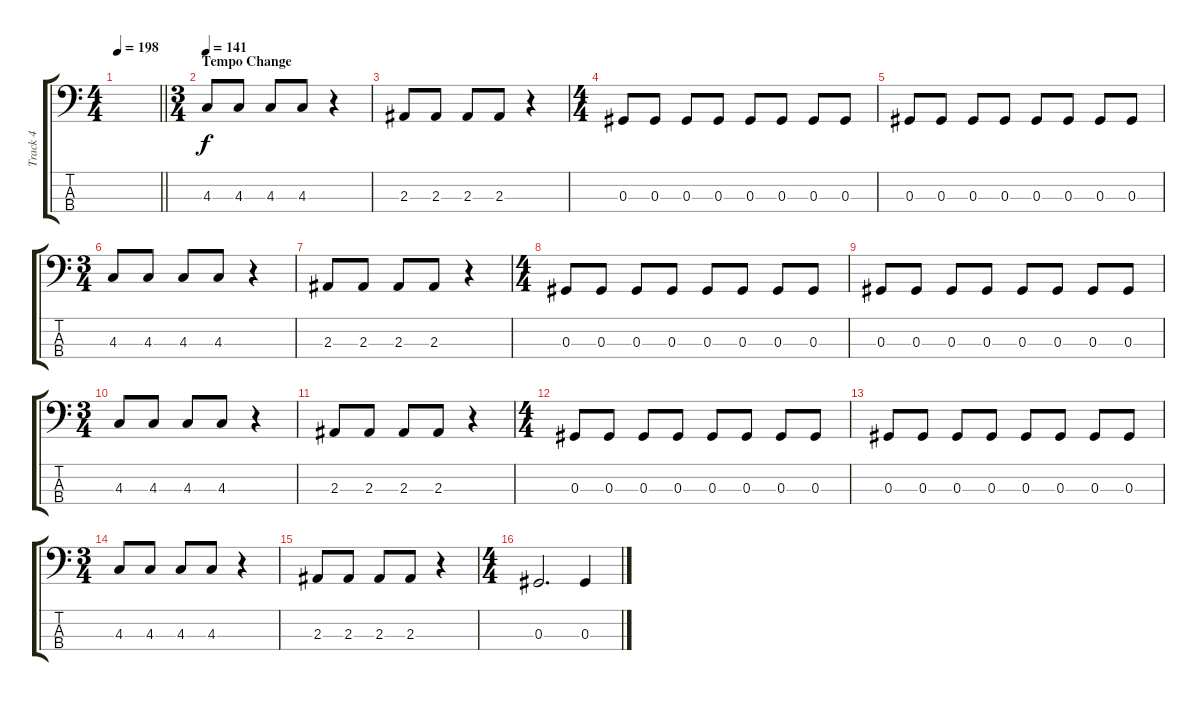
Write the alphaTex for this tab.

\track ("Track 4" "Track 4") {instrument electricbasspick}
\staff {score tabs}
\tuning (Gb2 Db2 Ab1 Eb1) {hide}
\ts (4 4)
\tempo 198
\clef f4
\barLineRight lightlight
\ks c
|
\ts (3 4)
\section ("" "Tempo Change")
\tempo 141
4.3.8 4.3.8 4.3.8 4.3.8 r.4 |
2.3.8 2.3.8 2.3.8 2.3.8 r.4 |
\ts (4 4)
0.3.8 0.3.8 0.3.8 0.3.8 0.3.8 0.3.8 0.3.8 0.3.8 |
0.3.8 0.3.8 0.3.8 0.3.8 0.3.8 0.3.8 0.3.8 0.3.8 |
\ts (3 4)
4.3.8 4.3.8 4.3.8 4.3.8 r.4 |
2.3.8 2.3.8 2.3.8 2.3.8 r.4 |
\ts (4 4)
0.3.8 0.3.8 0.3.8 0.3.8 0.3.8 0.3.8 0.3.8 0.3.8 |
0.3.8 0.3.8 0.3.8 0.3.8 0.3.8 0.3.8 0.3.8 0.3.8 |
\ts (3 4)
4.3.8 4.3.8 4.3.8 4.3.8 r.4 |
2.3.8 2.3.8 2.3.8 2.3.8 r.4 |
\ts (4 4)
0.3.8 0.3.8 0.3.8 0.3.8 0.3.8 0.3.8 0.3.8 0.3.8 |
0.3.8 0.3.8 0.3.8 0.3.8 0.3.8 0.3.8 0.3.8 0.3.8 |
\ts (3 4)
4.3.8 4.3.8 4.3.8 4.3.8 r.4 |
2.3.8 2.3.8 2.3.8 2.3.8 r.4 |
\ts (4 4)
0.3.2{d} 0.3.4
